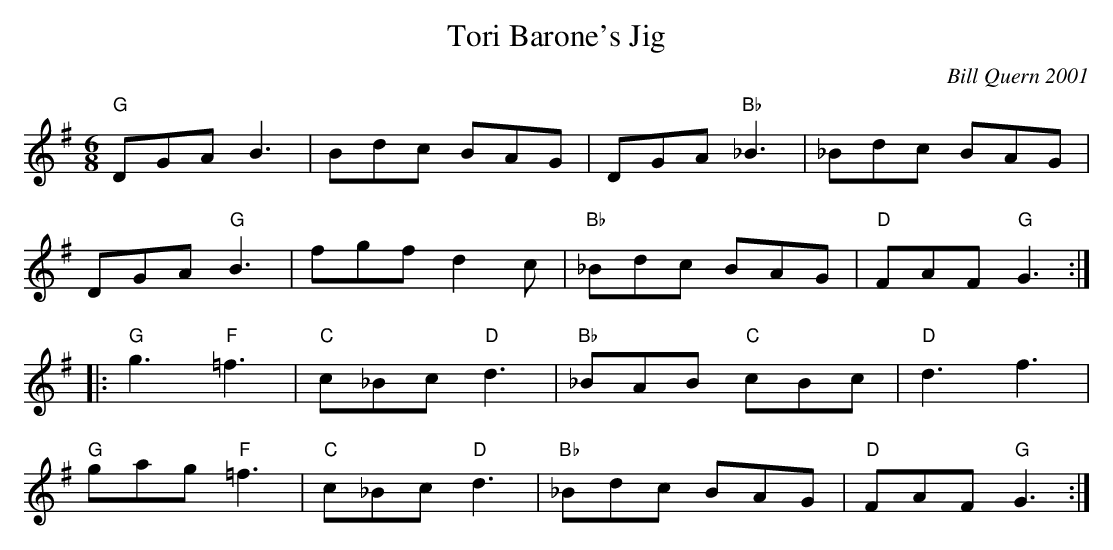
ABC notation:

X:1
T:Tori Barone's Jig
C:Bill Quern 2001
M:6/8
L:1/8
K:G
"G"DGA B3|Bdc BAG|DGA "Bb"_B3|_Bdc BAG|
DGA "G"B3|fgf d2 c|"Bb"_Bdc BAG|"D"FAF "G"G3:|
|:"G"g3 "F"=f3|"C"c_Bc "D"d3|"Bb"_BAB "C"cBc|"D"d3 f3|
"G"gag "F"=f3|"C"c_Bc "D"d3|"Bb"_Bdc BAG|"D"FAF "G"G3:|
